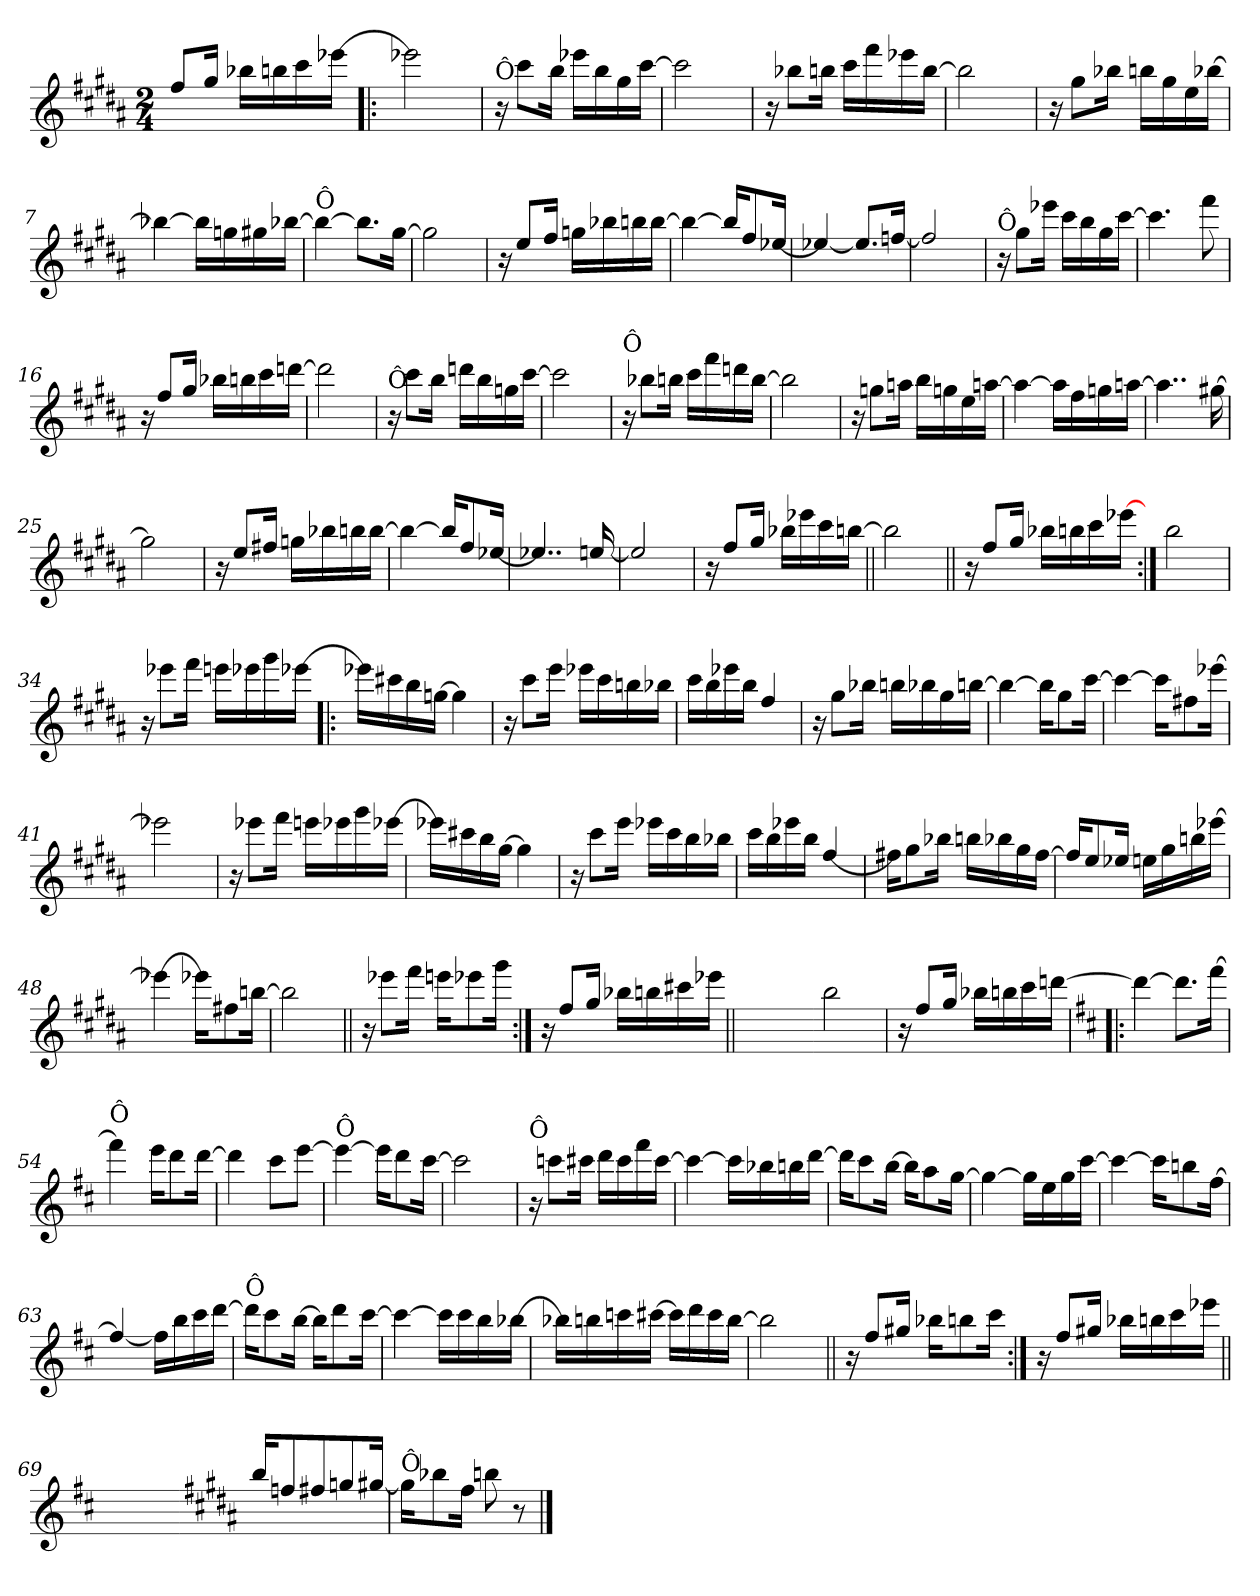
**kern
*part1
*staff1
*clefG2
*k[f#c#g#d#a#]
*B:
*M2/4
=
8ff#/L
16gg#/Jk
16bb-X\LL
16bbn\
16ccc#\
[16eee-X\JJ
=1!|:
2eee-X\]
=2
!LO:TX:a:t=Ô
16r
8ccc#\L
16bb\Jk
16eee-X\LL
16bb\
16gg#\
[16ccc#\JJ
=3
2ccc#\]
=4
16r
8bb-X\L
16bbn\Jk
16ccc#\LL
16fff#\
16eee-X\
[16bb\JJ
!!LO:LB:g=z
=5
2bb\]
=6
16r
8gg#\L
16bb-X\Jk
16bbn\LL
16gg#\
16ee\
[16bb-X\JJ
=7
4bb-X\_
16bb-\LL]
16ggn\
16gg#X\
[16bb-X\JJ
=8
!LO:TX:a:t=Ô
4bb-\_
8.bb-\L]
[16gg#\Jk
=9
2gg#\]
!!LO:LB:g=z
=10
16r
8ee/L
16ff#/Jk
16ggn\LL
16bb-X\
16bbn\
[16bb\JJ
=11
4bb\_
16bb/KL]
8ff#/
[16ee-X/Jk
=12
4ee-X/_
8.ee-/L]
[16ffn/Jk
=13
2ffn/]
=14
!LO:TX:a:t=Ô
16r
8gg#\L
16eee-X\Jk
16ccc#\LL
16bb\
16gg#\
[16ccc#\JJ
!!LO:LB:g=z
=15
4.ccc#\]
8fff#\
=16
16r
8ff#/L
16gg#/Jk
16bb-X\LL
16bbn\
16ccc#\
[16dddn\JJ
=17
2dddn\]
=18
!LO:TX:a:t=Ô
16r
8ccc#\L
16bb\Jk
16dddn\LL
16bb\
16ggn\
[16ccc#\JJ
=19
2ccc#\]
!!LO:LB:g=z
=20
!LO:TX:a:t=Ô
16r
8bb-X\L
16bbn\Jk
16ccc#\LL
16fff#\
16dddn\
[16bb\JJ
=21
2bb\]
=22
16r
8ggn\L
16aan\Jk
16bb\LL
16ggn\
16ee\
[16aan\JJ
=23
4aan\_
16aa\LL]
16ff#\
16ggn\
[16aan\JJ
=24
4..aan\]
[16gg#X\
!!LO:LB:g=z
=25
2gg#\]
=26
16r
8ee/L
16ff#X/Jk
16ggn\LL
16bb-X\
16bbn\
[16bb\JJ
=27
4bb\_
16bb/KL]
8ff#/
[16ee-X/Jk
=28
4..ee-X/]
[16een/
=29
2ee/]
!!LO:LB:g=z
=30
16r
8ff#/L
16gg#/Jk
16bb-X\LL
16eee-X\
16ccc#\
[16bbn\JJ
=31||
2bb\]
=32||
16r
8ff#/L
16gg#/Jk
16bb-X\LL
16bbn\
16ccc#\
[16eee-X\JJ
=33:|!
2bb\
=34
16r
8eee-X\L
16fff#\Jk
16eeen\LL
16eee-X\
16ggg#\
[16eee-X\JJ
!!LO:LB:g=z
=35!|:
16eee-X\LL]
16ccc#X\
16bb\
[16ggn\JJ
4ggn\]
=36
16r
8ccc#\L
16eee\Jk
16eee-X\LL
16ccc#\
16bbn\
16bb-X\JJ
=37
16ccc#\LL
16bb\
16eee-X\
16bb\JJ
4ff#/
=38
16r
8gg#\L
16bb-X\Jk
16bbn\LL
16bb-X\
16gg#\
[16bbn\JJ
=39
4bb\_
16bb\KL]
8gg#\
[16ccc#\Jk
!!LO:LB:g=z
=40
4ccc#\_
16ccc#\KL]
8ff#X\
[16eee-X\Jk
=41
2eee-X\]
=42
16r
8eee-X\L
16fff#\Jk
16eeen\LL
16eee-X\
16ggg#\
[16eee-X\JJ
=43
16eee-X\LL]
16ccc#X\
16bb\
[16gg#\JJ
4gg#\]
=44
16r
8ccc#\L
16eee\Jk
16eee-X\LL
16ccc#\
16bb\
16bb-X\JJ
!!LO:PB:g=z
=45
16ccc#\LL
16bb\
16eee-X\
16bb\JJ
[4ff#/
=46
16ff#X\KL]
8gg#\
16bb-X\Jk
16bbn\LL
16bb-X\
16gg#\
[16ff#\JJ
=47
16ff#/KL]
8ee/
16ee-X/Jk
16een\LL
16gg#\
16bbn\
[16eee-X\JJ
=48
4eee-X\_
16eee-X\KL]
8ff#X\
[16bbn\Jk
=49
2bb\]
!!LO:LB:g=z
=50||
16r
8eee-X\L
16fff#\Jk
16eeen\KL
8eee-X\
16ggg#\Jk
=51:|!
16r
8ff#/L
16gg#/Jk
16bb-X\LL
16bbn\
16ccc#X\
16eee-X\JJ
=51X511||
2ryy
!!LO:LB:g=z
=51X512-
2bb\
=52
16r
8ff#/L
16gg#/Jk
16bb-X\LL
16bbn\
16ccc#\
[16dddn\JJ
=53!|:
*k[f#c#]
*D:
4ddd\_
8.ddd\L]
[16fff#\Jk
=54
!LO:TX:a:t=Ô
4fff#\]
16eee\KL
8ddd\
[16ddd\Jk
=55
4ddd\]
8ccc#\L
[8eee\J
!!LO:LB:g=z
=56
!LO:TX:a:t=Ô
4eee\_
16eee\KL]
8ddd\
[16ccc#\Jk
=57
2ccc#\]
=58
!LO:TX:a:t=Ô
16r
8cccn\L
16ccc#X\Jk
16ddd\LL
16ccc#\
16fff#\
[16ccc#\JJ
=59
4ccc#\_
16ccc#\LL]
16bb-X\
16bbn\
[16ddd\JJ
=60
16ddd\KL]
8ccc#\
[16bb\Jk
16bb\KL]
8aa\
[16gg\Jk
!!LO:LB:g=z
=61
4gg\_
16gg\LL]
16ee\
16gg\
[16ccc#\JJ
=62
4ccc#\_
16ccc#\KL]
8bbn\
[16ff#\Jk
=63
4ff#/_
16ff#\LL]
16bb\
16ccc#\
[16ddd\JJ
=64
!LO:TX:a:t=Ô
16ddd\KL]
8ccc#\
[16bb\Jk
16bb\KL]
8ddd\
[16ccc#\Jk
=65
4ccc#\_
16ccc#\LL]
16ccc#\
16bb\
[16bb-X\JJ
!!LO:LB:g=z
=66
16bb-X\LL]
16bbn\
16cccn\
[16ccc#X\JJ
16ccc#\LL]
16ddd\
16ccc#\
[16bb\JJ
=67
2bb\]
=68||
16r
8ff#/L
16gg#X/Jk
16bb-X\KL
8bbn\
16ccc#\Jk
=69:|!
16r
8ff#/L
16gg#X/Jk
16bb-X\LL
16bbn\
16ccc#\
16eee-X\JJ
=69X693||
2ryy
!!LO:LB:g=z
=70-
*k[f#c#g#d#a#]
*B:
16bb/KL
8ffn/
8ff#X/
8ggn/
[16gg#X/Jk
=71
!LO:TX:a:t=Ô
16gg#\KL]
8bb-X\
16ff#\Jk
8bbn\
8r
==
*-
